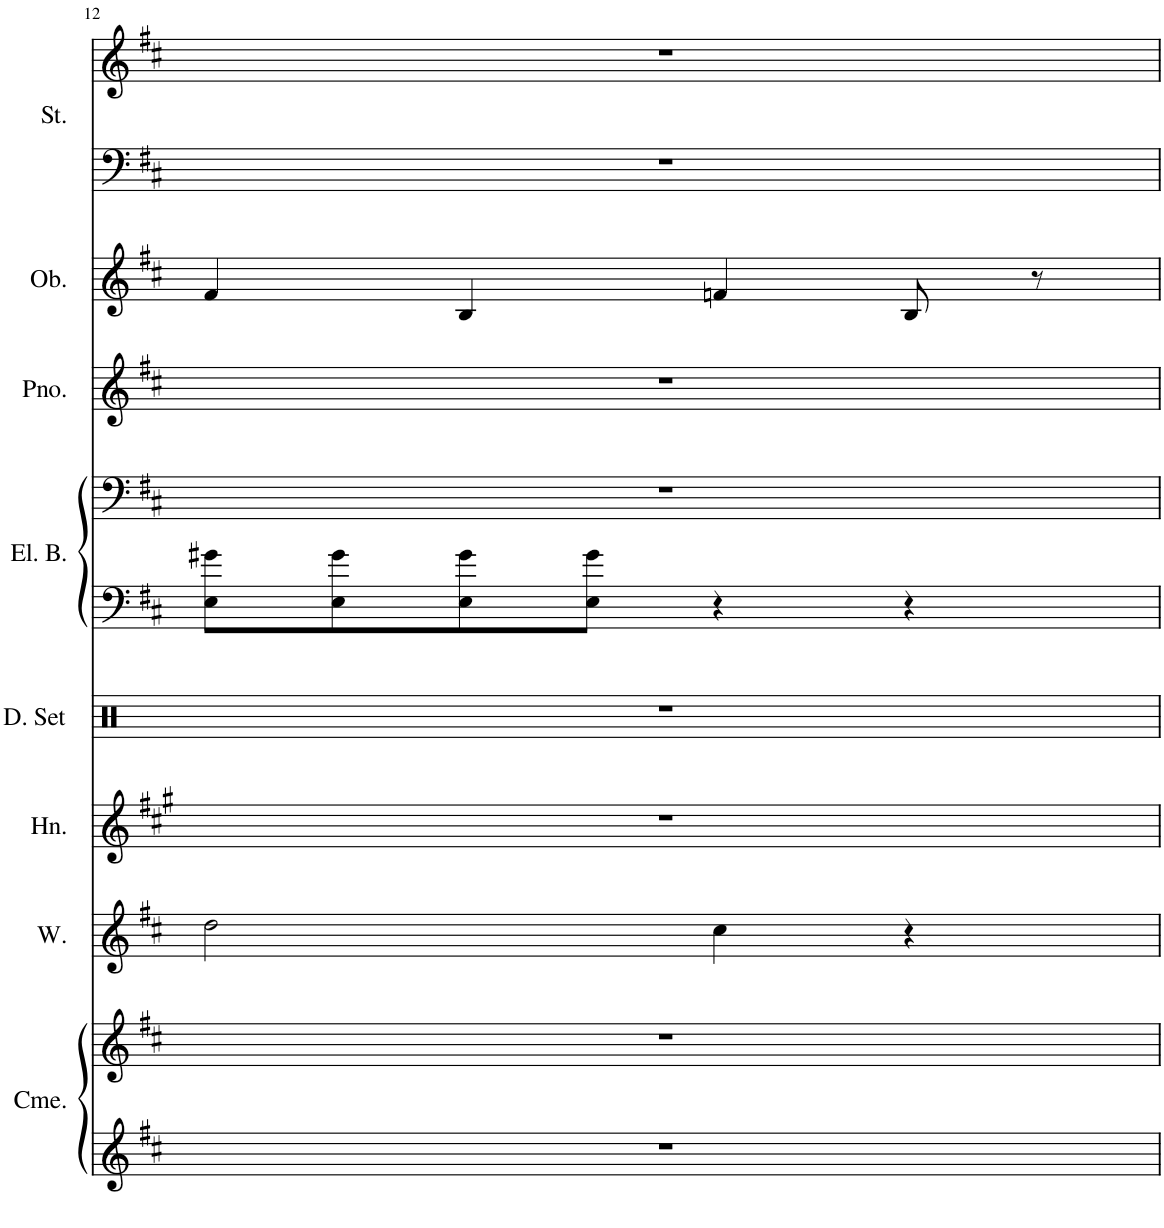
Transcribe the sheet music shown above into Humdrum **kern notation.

**kern	**kern	**kern	**kern	**kern	**kern	**kern	**kern	**kern	**kern	**kern
*part8	*part8	*part7	*part6	*part5	*part4	*part4	*part3	*part2	*part1	*part1
*staff11	*staff10	*staff9	*staff8	*staff7	*staff6	*staff5	*staff4	*staff3	*staff2	*staff1
*I"Chimes	*	*I"Women	*I"Horn	*I"Drumset	*I"Electric Bass	*	*I"Piano	*I"Oboe	*I"Strings	*
*I'Cme.	*	*I'W.	*I'Hn.	*I'D. Set	*I'El. B.	*	*I'Pno.	*I'Ob.	*I'St.	*
!!LO:PB:g=z
*clefG2	*clefG2	*clefG2	*clefG2	*clefX	*clefF4	*clefF4	*clefG2	*clefG2	*clefF4	*clefG2
*	*	*	*Trd4c7	*	*Trd7c12	*Trd7c12	*	*	*	*
*k[f#c#]	*k[f#c#]	*k[f#c#]	*k[f#c#g#]	*k[]	*k[f#c#]	*k[f#c#]	*k[f#c#]	*k[f#c#]	*k[f#c#]	*k[f#c#]
*M4/4	*M4/4	*M4/4	*M4/4	*M4/4	*M4/4	*M4/4	*M4/4	*M4/4	*M4/4	*M4/4
=12	=12	=12	=12	=12	=12	=12	=12	=12	=12	=12
1r	1r	2dd\	1r	1r	8E\ 8g#X\L	1r	1r	4f#/	1r	1r
.	.	.	.	.	8E\ 8g#\	.	.	.	.	.
.	.	.	.	.	8E\ 8g#\	.	.	4B/	.	.
.	.	.	.	.	8E\ 8g#\J	.	.	.	.	.
.	.	4cc#\	.	.	4r	.	.	4fn/	.	.
.	.	4r	.	.	4r	.	.	8B/	.	.
.	.	.	.	.	.	.	.	8r	.	.
=	=	=	=	=	=	=	=	=	=	=
*-	*-	*-	*-	*-	*-	*-	*-	*-	*-	*-
